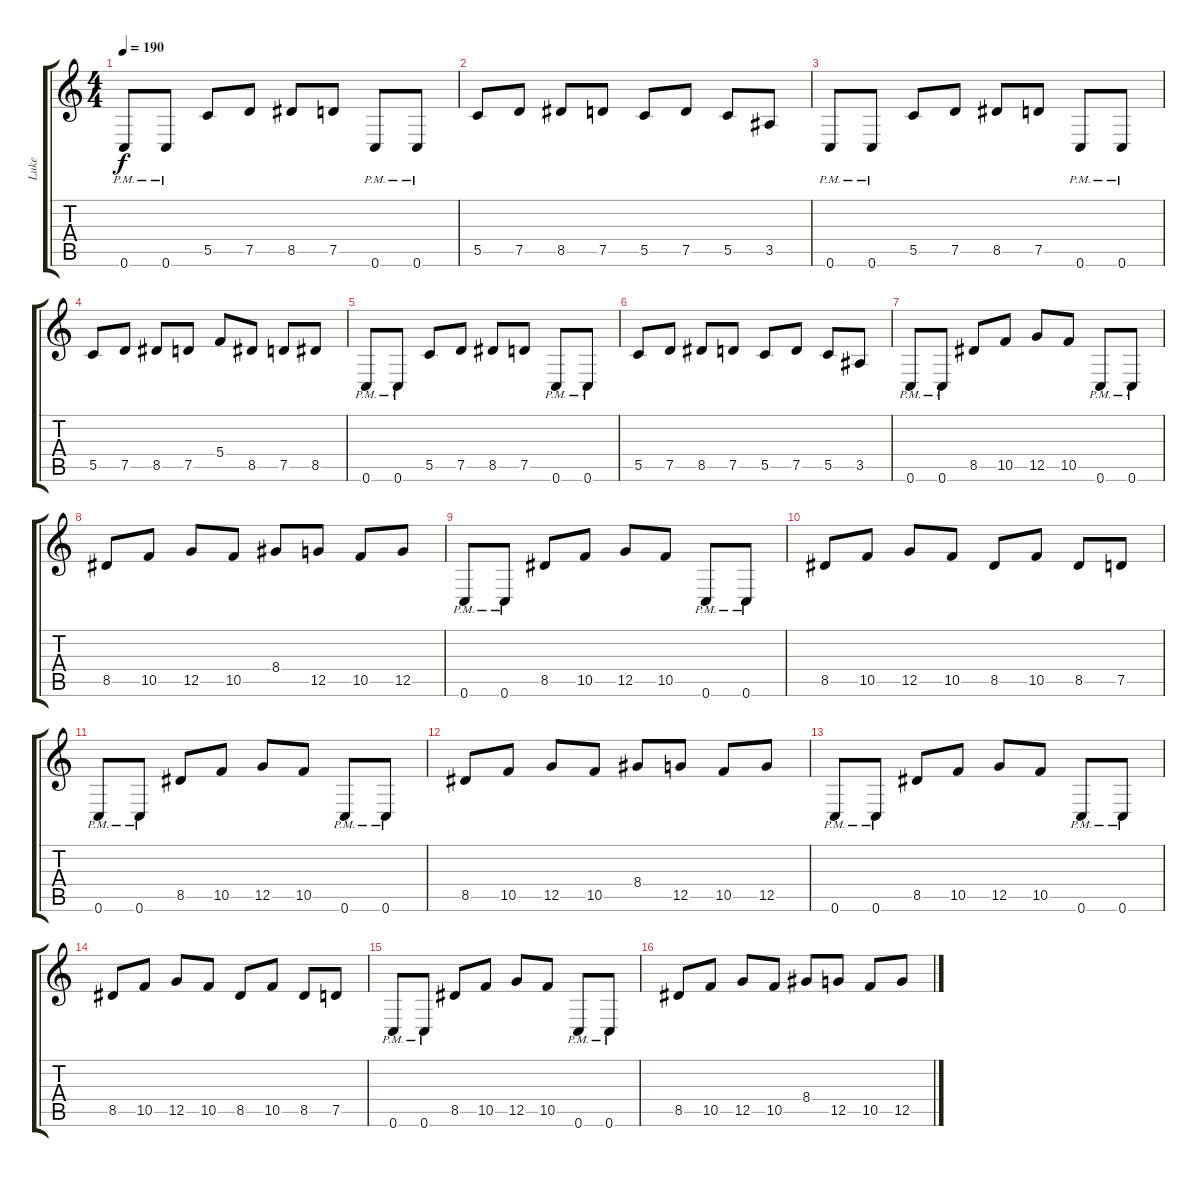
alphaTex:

\track ("Luke" "Luke") {instrument overdrivenguitar}
\staff {score tabs}
\tuning (D4 A3 F3 C3 G2 C2) {hide}
\ts (4 4)
\tempo 190
\clef g2
\ks c
0.6{pm}.8{dy f} 0.6{pm}.8 5.5.8 7.5.8 8.5.8 7.5.8 0.6{pm}.8 0.6{pm}.8 |
5.5.8 7.5.8 8.5.8 7.5.8 5.5.8 7.5.8 5.5.8 3.5.8 |
0.6{pm}.8 0.6{pm}.8 5.5.8 7.5.8 8.5.8 7.5.8 0.6{pm}.8 0.6{pm}.8 |
5.5.8 7.5.8 8.5.8 7.5.8 5.4.8 8.5.8 7.5.8 8.5.8 |
0.6{pm}.8 0.6{pm}.8 5.5.8 7.5.8 8.5.8 7.5.8 0.6{pm}.8 0.6{pm}.8 |
5.5.8 7.5.8 8.5.8 7.5.8 5.5.8 7.5.8 5.5.8 3.5.8 |
0.6{pm}.8 0.6{pm}.8 8.5.8 10.5.8 12.5.8 10.5.8 0.6{pm}.8 0.6{pm}.8 |
8.5.8 10.5.8 12.5.8 10.5.8 8.4.8 12.5.8 10.5.8 12.5.8 |
0.6{pm}.8 0.6{pm}.8 8.5.8 10.5.8 12.5.8 10.5.8 0.6{pm}.8 0.6{pm}.8 |
8.5.8 10.5.8 12.5.8 10.5.8 8.5.8 10.5.8 8.5.8 7.5.8 |
0.6{pm}.8 0.6{pm}.8 8.5.8 10.5.8 12.5.8 10.5.8 0.6{pm}.8 0.6{pm}.8 |
8.5.8 10.5.8 12.5.8 10.5.8 8.4.8 12.5.8 10.5.8 12.5.8 |
0.6{pm}.8 0.6{pm}.8 8.5.8 10.5.8 12.5.8 10.5.8 0.6{pm}.8 0.6{pm}.8 |
8.5.8 10.5.8 12.5.8 10.5.8 8.5.8 10.5.8 8.5.8 7.5.8 |
0.6{pm}.8 0.6{pm}.8 8.5.8 10.5.8 12.5.8 10.5.8 0.6{pm}.8 0.6{pm}.8 |
8.5.8 10.5.8 12.5.8 10.5.8 8.4.8 12.5.8 10.5.8 12.5.8
